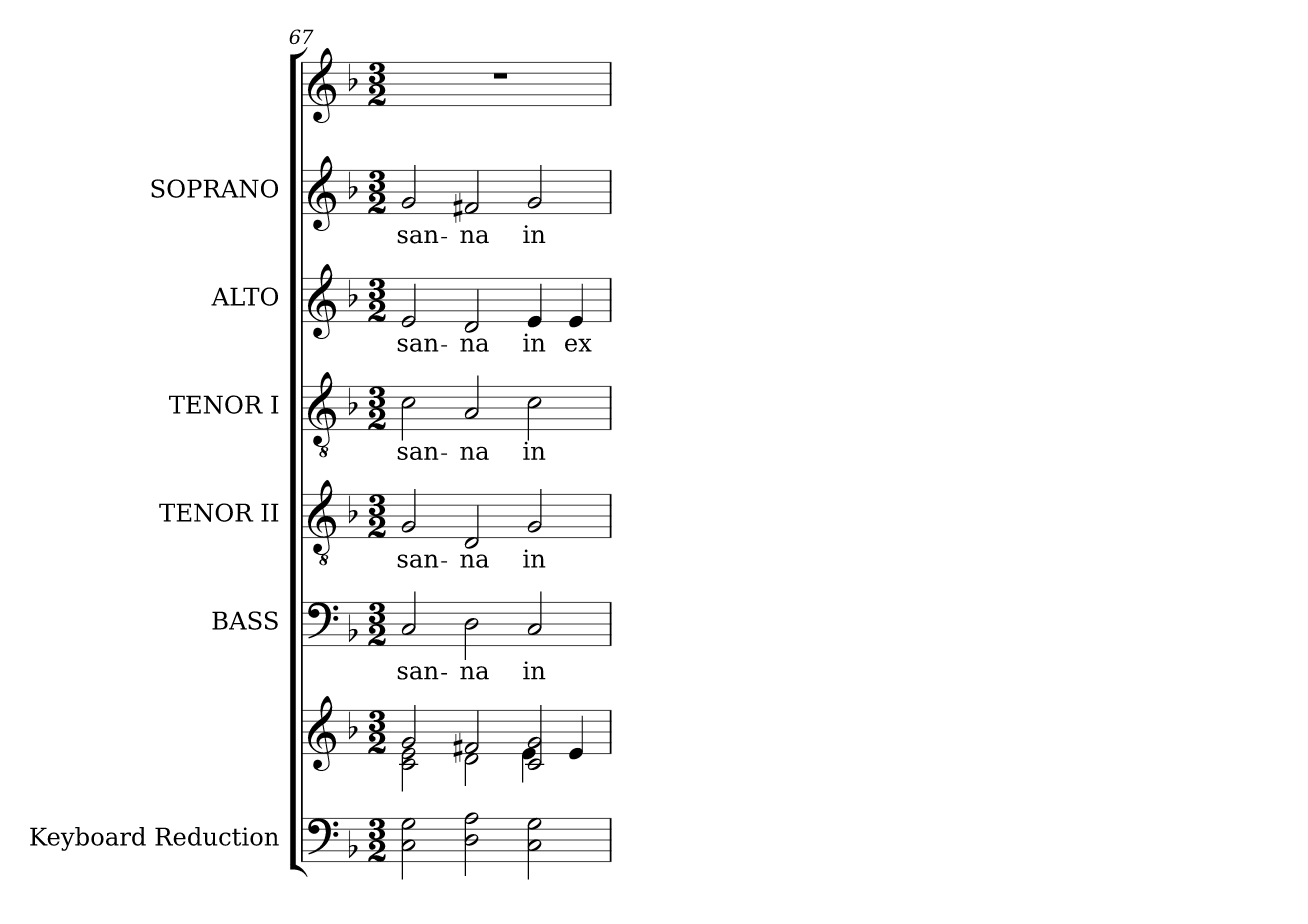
**kern	**kern	**kern	**text	**kern	**text	**kern	**text	**kern	**text	**kern	**text	**kern
*part7	*part7	*part6	*part6	*part5	*part5	*part4	*part4	*part3	*part3	*part2	*part2	*part1
*staff8	*staff7	*staff6	*staff6	*staff5	*staff5	*staff4	*staff4	*staff3	*staff3	*staff2	*staff2	*staff1
*I"Keyboard Reduction	*	*I"BASS	*	*I"TENOR II	*	*I"TENOR I	*	*I"ALTO	*	*I"SOPRANO	*	*
*I'Reduc.	*	*I'B.	*	*I'T. II	*	*I'T. I	*	*I'A.	*	*I'S.	*	*
*clefF4	*clefG2	*clefF4	*	*clefGv2	*	*clefGv2	*	*clefG2	*	*clefG2	*	*clefG2
*	*	*	*	*ITrd7c12	*	*ITrd7c12	*	*	*	*	*	*
*k[b-]	*k[b-]	*k[b-]	*	*k[b-]	*	*k[b-]	*	*k[b-]	*	*k[b-]	*	*k[b-]
*F:	*F:	*F:	*	*F:	*	*F:	*	*F:	*	*F:	*	*F:
*M3/2	*M3/2	*M3/2	*	*M3/2	*	*M3/2	*	*M3/2	*	*M3/2	*	*M3/2
=67	=67	=67	=67	=67	=67	=67	=67	=67	=67	=67	=67	=67
*	*^	*	*	*	*	*	*	*	*	*	*	*
!	!	!	!	!LO:LY:b:color=#000000	!	!	!	!	!	!	!	!	!
!	!	!	!	!	!	!LO:LY:b:color=#000000	!	!	!	!	!	!	!
!	!	!	!	!	!	!	!	!LO:LY:b:color=#000000	!	!	!	!	!
!	!	!	!	!	!	!	!	!	!	!LO:LY:b:color=#000000	!	!	!
!	!	!	!	!	!	!	!	!	!	!	!	!LO:LY:b:color=#000000	!LO:N:vis=1
2Ci\ 2Gi	2gi/	2ci\ 2ei	2Ci/	-san-	2GGi/	-san-	2Ci\	-san-	2ei/	-san-	2gi/	-san-	1.r
!	!	!	!	!LO:LY:b:color=#000000	!	!	!	!	!	!	!	!	!
!	!	!	!	!	!	!LO:LY:b:color=#000000	!	!	!	!	!	!	!
!	!	!	!	!	!	!	!	!LO:LY:b:color=#000000	!	!	!	!	!
!	!	!	!	!	!	!	!	!	!	!LO:LY:b:color=#000000	!	!	!
!	!	!	!	!	!	!	!	!	!	!	!	!LO:LY:b:color=#000000	!
2Di\ 2Ai	2f#Xi/	2di\	2Di\	-na	2DDi/	-na	2AAi/	-na	2di/	-na	2f#Xi/	-na	.
!	!	!	!	!LO:LY:b:color=#000000	!	!	!	!	!	!	!	!	!
!	!	!	!	!	!	!LO:LY:b:color=#000000	!	!	!	!	!	!	!
!	!	!	!	!	!	!	!	!LO:LY:b:color=#000000	!	!	!	!	!
!	!	!	!	!	!	!	!	!	!	!LO:LY:b:color=#000000	!	!	!
!	!	!	!	!	!	!	!	!	!	!	!	!LO:LY:b:color=#000000	!
2Ci\ 2Gi	2ci/ 2gi	4ei\	2Ci/	in	2GGi/	in	2Ci\	in	4ei/	in	2gi/	in	.
!	!	!	!	!	!	!	!	!	!	!LO:LY:b:color=#000000	!	!	!
.	.	4ei/	.	.	.	.	.	.	4ei/	ex-	.	.	.
*	*v	*v	*	*	*	*	*	*	*	*	*	*	*
=	=	=	=	=	=	=	=	=	=	=	=	=
*-	*-	*-	*-	*-	*-	*-	*-	*-	*-	*-	*-	*-
